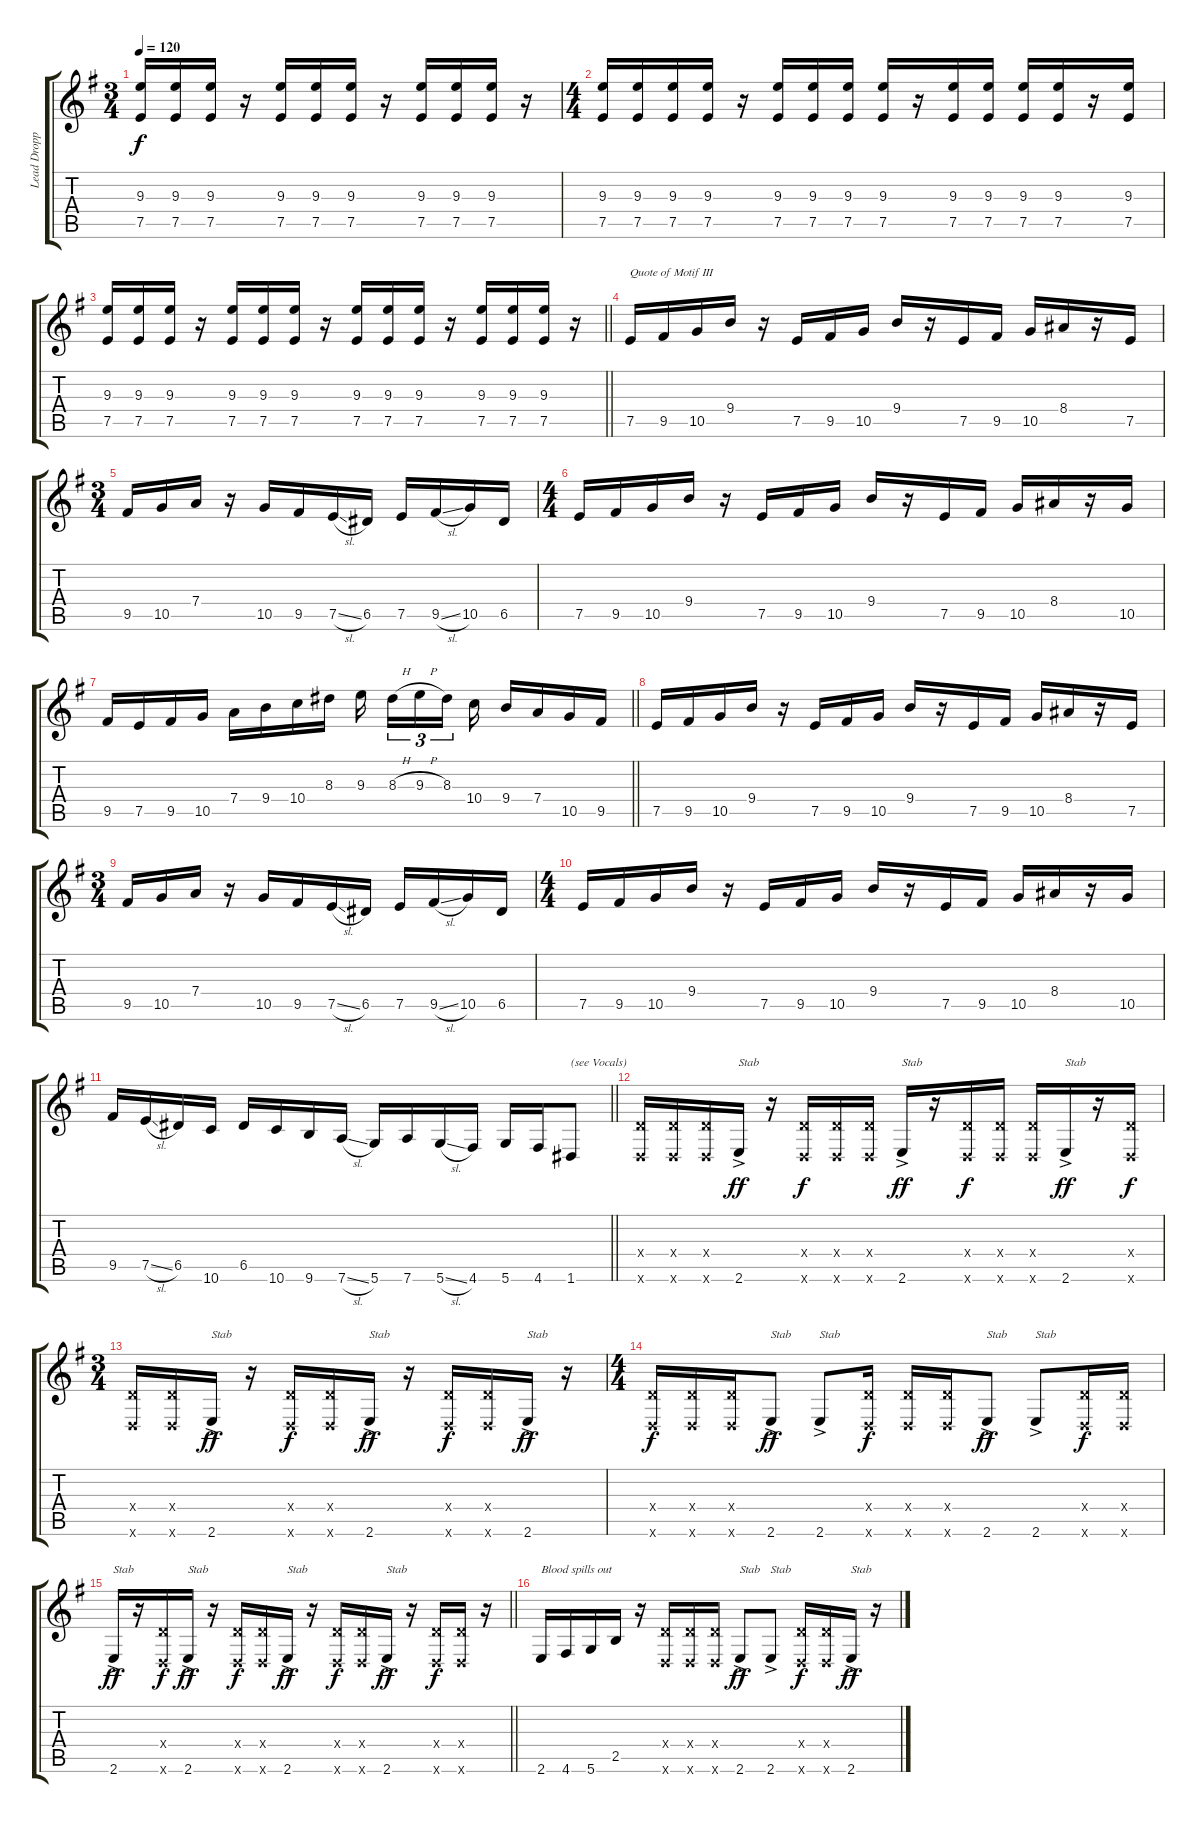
\track ("Lead Dropped D " "Lead Dropp") {instrument distortionguitar}
\staff {score tabs}
\tuning (E4 B3 G3 D3 A2 D2) {hide}
\ts (3 4)
\tempo 120
\clef g2
\ks eminor
(9.3 7.5).16{dy f} (9.3 7.5).16 (9.3 7.5).16 r.16 (9.3 7.5).16 (9.3 7.5).16 (9.3 7.5).16 r.16 (9.3 7.5).16 (9.3 7.5).16 (9.3 7.5).16 r.16 |
\ts (4 4)
(9.3 7.5).16 (9.3 7.5).16 (9.3 7.5).16 (9.3 7.5).16 r.16 (9.3 7.5).16 (9.3 7.5).16 (9.3 7.5).16 (9.3 7.5).16 r.16 (9.3 7.5).16 (9.3 7.5).16 (9.3 7.5).16 (9.3 7.5).16 r.16 (9.3 7.5).16 |
\barLineRight lightlight
(9.3 7.5).16 (9.3 7.5).16 (9.3 7.5).16 r.16 (9.3 7.5).16 (9.3 7.5).16 (9.3 7.5).16 r.16 (9.3 7.5).16 (9.3 7.5).16 (9.3 7.5).16 r.16 (9.3 7.5).16 (9.3 7.5).16 (9.3 7.5).16 r.16 |
7.5.16{txt "Quote of Motif III"} 9.5.16 10.5.16 9.4.16 r.16 7.5.16 9.5.16 10.5.16 9.4.16 r.16 7.5.16 9.5.16 10.5.16 8.4.16 r.16 7.5.16 |
\ts (3 4)
9.5.16 10.5.16 7.4.16 r.16 10.5.16 9.5.16 7.5{sl}.16 6.5.16 7.5.16 9.5{sl}.16 10.5.16 6.5.16 |
\ts (4 4)
7.5.16 9.5.16 10.5.16 9.4.16 r.16 7.5.16 9.5.16 10.5.16 9.4.16 r.16 7.5.16 9.5.16 10.5.16 8.4.16 r.16 10.5.16 |
\barLineRight lightlight
9.5.16 7.5.16 9.5.16 10.5.16 7.4.16 9.4.16 10.4.16 8.3.16 9.3.16{beam splitsecondary} 8.3{h}.16{tu (3 2)} 9.3{h}.16{tu (3 2)} 8.3.16{tu (3 2) beam splitsecondary} 10.4.16 9.4.16 7.4.16 10.5.16 9.5.16 |
7.5.16 9.5.16 10.5.16 9.4.16 r.16 7.5.16 9.5.16 10.5.16 9.4.16 r.16 7.5.16 9.5.16 10.5.16 8.4.16 r.16 7.5.16 |
\ts (3 4)
9.5.16 10.5.16 7.4.16 r.16 10.5.16 9.5.16 7.5{sl}.16 6.5.16 7.5.16 9.5{sl}.16 10.5.16 6.5.16 |
\ts (4 4)
7.5.16 9.5.16 10.5.16 9.4.16 r.16 7.5.16 9.5.16 10.5.16 9.4.16 r.16 7.5.16 9.5.16 10.5.16 8.4.16 r.16 10.5.16 |
\barLineRight lightlight
9.5.16 7.5{sl}.16 6.5.16 10.6.16 6.5.16 10.6.16 9.6.16 7.6{sl}.16 5.6.16 7.6.16 5.6{sl}.16 4.6.16 5.6.16 4.6.16 1.6.8{txt "(see Vocals)"} |
\section ("" "")
(0.4{x} 0.6{x}).16 (0.4{x} 0.6{x}).16 (0.4{x} 0.6{x}).16 2.6{ac}.16{txt "Stab" dy ff} r.16 (0.4{x} 0.6{x}).16{dy f} (0.4{x} 0.6{x}).16 (0.4{x} 0.6{x}).16 2.6{ac}.16{txt "Stab" dy ff} r.16 (0.4{x} 0.6{x}).16{dy f} (0.4{x} 0.6{x}).16 (0.4{x} 0.6{x}).16 2.6{ac}.16{txt "Stab" dy ff} r.16 (0.4{x} 0.6{x}).16{dy f} |
\ts (3 4)
(0.4{x} 0.6{x}).16 (0.4{x} 0.6{x}).16 2.6{ac}.16{txt "Stab" dy ff} r.16 (0.4{x} 0.6{x}).16{dy f} (0.4{x} 0.6{x}).16 2.6{ac}.16{txt "Stab" dy ff} r.16 (0.4{x} 0.6{x}).16{dy f} (0.4{x} 0.6{x}).16 2.6{ac}.16{txt "Stab" dy ff} r.16 |
\ts (4 4)
(0.4{x} 0.6{x}).16{dy f} (0.4{x} 0.6{x}).16 (0.4{x} 0.6{x}).16 2.6{ac}.8{txt "Stab" dy ff} 2.6{ac}.8{txt "Stab"} (0.4{x} 0.6{x}).16{dy f} (0.4{x} 0.6{x}).16 (0.4{x} 0.6{x}).16 2.6{ac}.8{txt "Stab" dy ff} 2.6{ac}.8{txt "Stab"} (0.4{x} 0.6{x}).16{dy f} (0.4{x} 0.6{x}).16 |
\barLineRight lightlight
2.6{ac}.16{txt "Stab" dy ff} r.16 (0.4{x} 0.6{x}).16{dy f} 2.6{ac}.16{txt "Stab" dy ff} r.16 (0.4{x} 0.6{x}).16{dy f} (0.4{x} 0.6{x}).16 2.6{ac}.16{txt "Stab" dy ff} r.16 (0.4{x} 0.6{x}).16{dy f} (0.4{x} 0.6{x}).16 2.6{ac}.16{txt "Stab" dy ff} r.16 (0.4{x} 0.6{x}).16{dy f} (0.4{x} 0.6{x}).16 r.16 |
2.6.16{txt "Blood spills out"} 4.6.16 5.6.16 2.5.16 r.16 (0.4{x} 0.6{x}).16 (0.4{x} 0.6{x}).16 (0.4{x} 0.6{x}).16 2.6{ac}.8{txt "Stab" dy ff} 2.6{ac}.8{txt "Stab"} (0.4{x} 0.6{x}).16{dy f} (0.4{x} 0.6{x}).16 2.6{ac}.16{txt "Stab" dy ff} r.16
